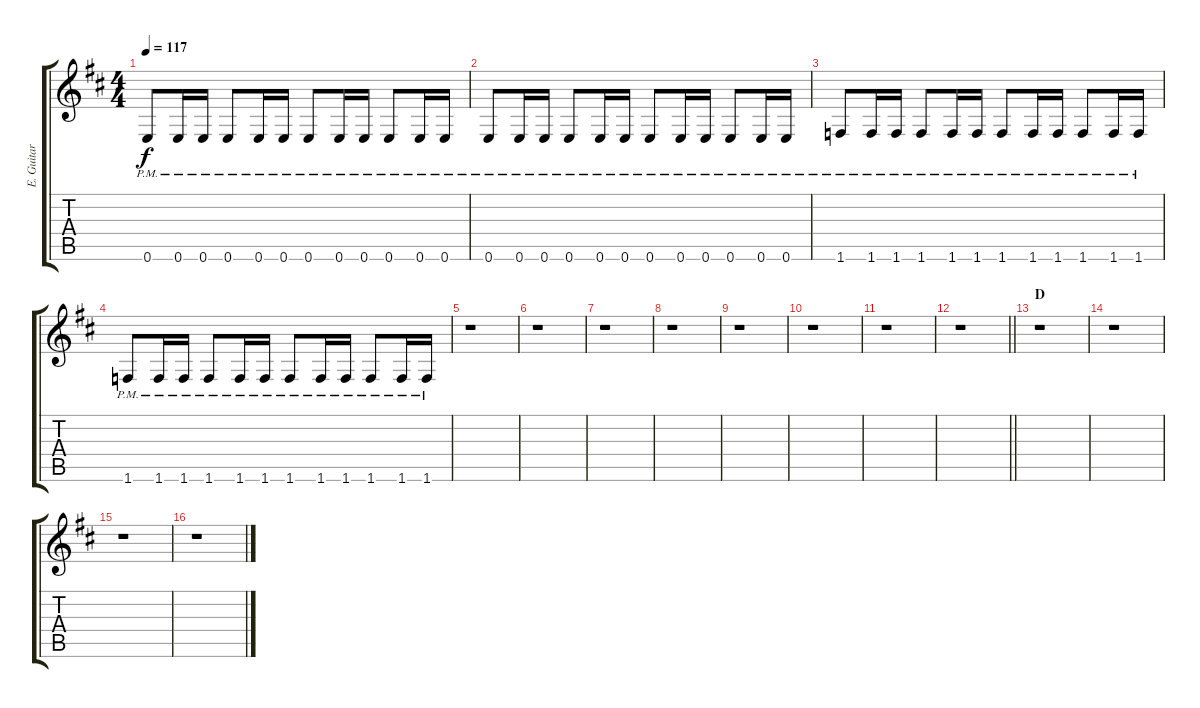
\track ("E. Guitar II" "E. Guitar ") {instrument overdrivenguitar}
\staff {score tabs}
\tuning (E4 B3 G3 D3 A2 E2) {hide}
\ts (4 4)
\tempo 117
\clef g2
\ks d
0.6{pm}.8{dy f} 0.6{pm}.16 0.6{pm}.16 0.6{pm}.8 0.6{pm}.16 0.6{pm}.16 0.6{pm}.8 0.6{pm}.16 0.6{pm}.16 0.6{pm}.8 0.6{pm}.16 0.6{pm}.16 |
0.6{pm}.8 0.6{pm}.16 0.6{pm}.16 0.6{pm}.8 0.6{pm}.16 0.6{pm}.16 0.6{pm}.8 0.6{pm}.16 0.6{pm}.16 0.6{pm}.8 0.6{pm}.16 0.6{pm}.16 |
1.6{pm}.8 1.6{pm}.16 1.6{pm}.16 1.6{pm}.8 1.6{pm}.16 1.6{pm}.16 1.6{pm}.8 1.6{pm}.16 1.6{pm}.16 1.6{pm}.8 1.6{pm}.16 1.6{pm}.16 |
1.6{pm}.8 1.6{pm}.16 1.6{pm}.16 1.6{pm}.8 1.6{pm}.16 1.6{pm}.16 1.6{pm}.8 1.6{pm}.16 1.6{pm}.16 1.6{pm}.8 1.6{pm}.16 1.6{pm}.16 |
r.1 |
r.1 |
r.1 |
r.1 |
r.1 |
r.1 |
r.1 |
\barLineRight lightlight
r.1 |
\section ("" "D")
r.1 |
r.1 |
r.1 |
r.1
